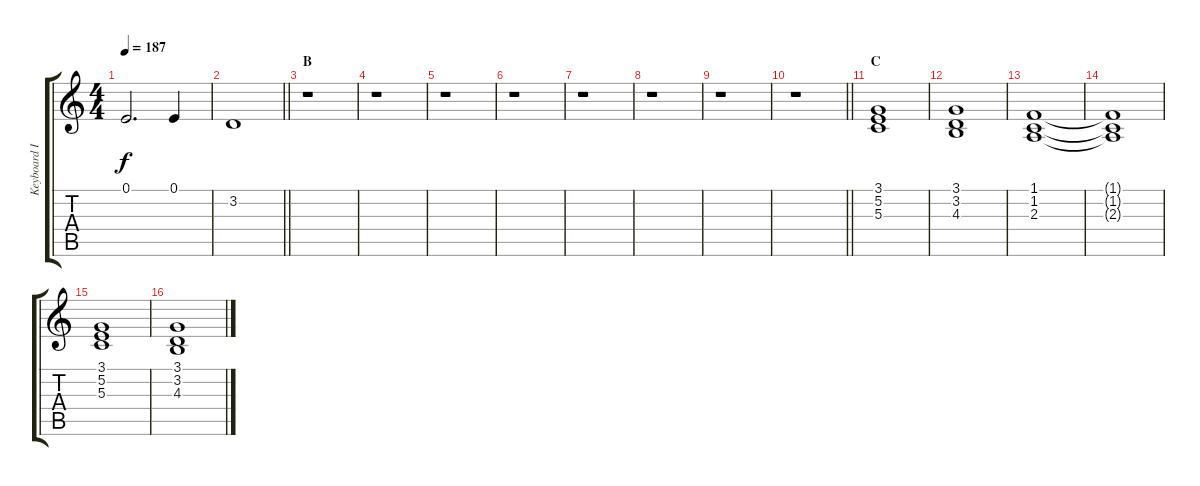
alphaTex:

\track ("Keyboard I" "Keyboard I") {instrument pad2warm}
\staff {score tabs}
\tuning (E4 B3 G3 D3 A2 E2) {hide}
\ts (4 4)
\tempo 187
\clef g2
\ks c
0.1.2{d dy f} 0.1.4 |
\barLineRight lightlight
3.2.1 |
\section ("" "B")
r.1 |
r.1 |
r.1 |
r.1 |
r.1 |
r.1 |
r.1 |
\barLineRight lightlight
r.1 |
\section ("" "C")
(3.1 5.2 5.3).1 |
(3.1 3.2 4.3).1 |
(1.1 1.2 2.3).1 |
(1.1{t} 1.2{t} 2.3{t}).1 |
(3.1 5.2 5.3).1 |
(3.1 3.2 4.3).1
